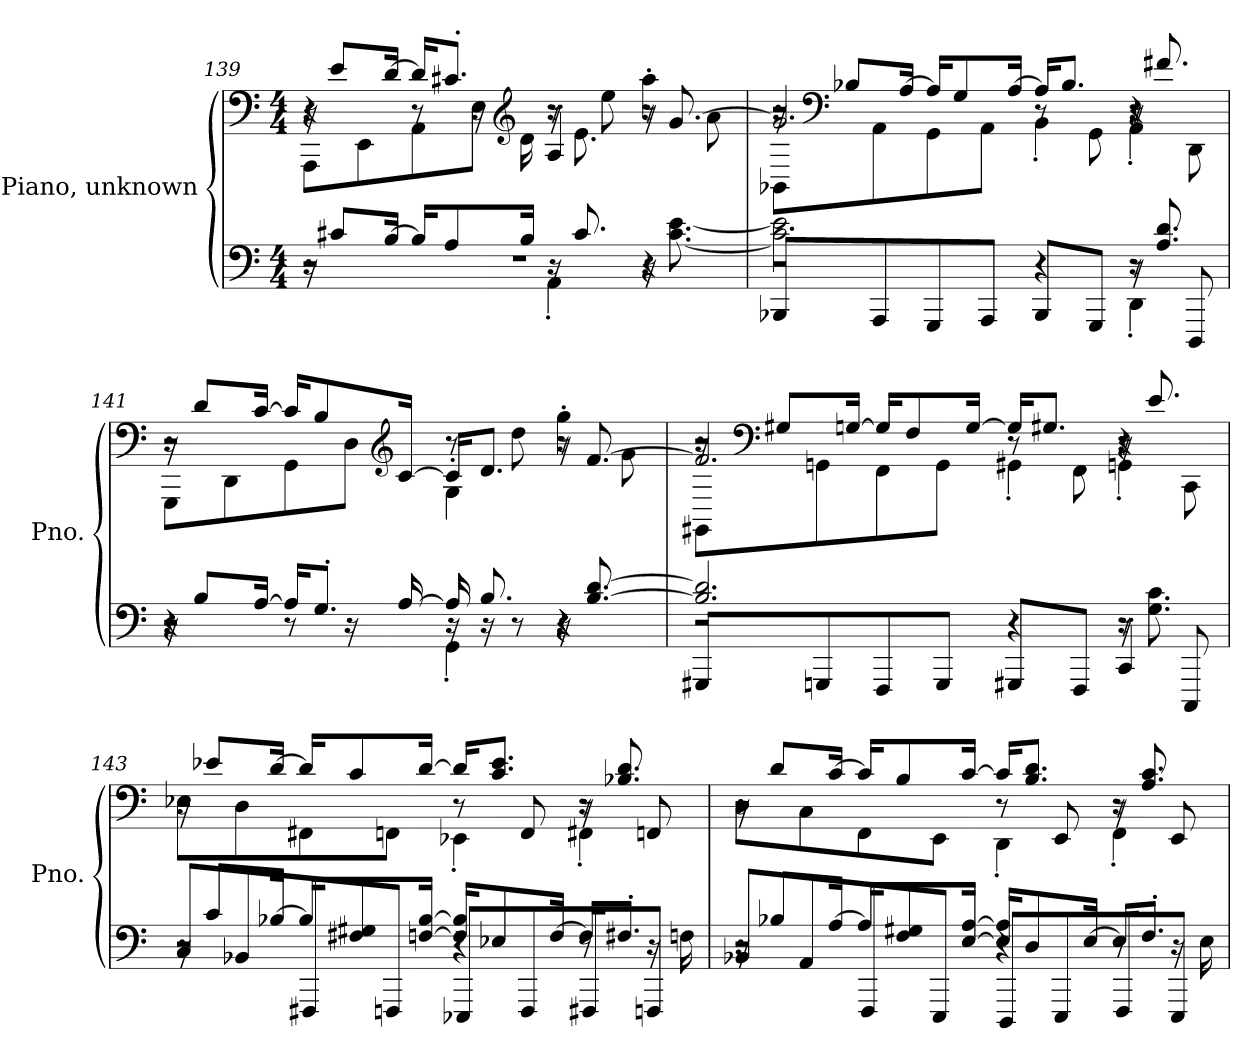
**kern	**kern
*part1	*part1
*staff2	*staff1
*I"Piano, unknown	*
*I'Pno.	*
*clefF4	*clefF4
*k[]	*k[]
*M4/4	*M4/4
=139	=139
*^	*^
*	*^	*	*^
1r	2r	16r	16r	4r	8AAA\L
.	.	8c#X/L	8e/L	.	.
.	.	.	.	.	8EE\
.	.	[16B/Jk	[16d/Jk	.	.
.	.	16B/KL]	16d/KL]	8r	8AA\
.	.	8A/	8.c#X'/J	.	.
.	.	.	.	16r	8E\J
*	*	*	*clefG2	*	*
.	.	16B/Jk	.	16d\	.
.	4AA'\	16r	4A'/	8r	16r
.	.	8.c#/	.	.	8.e\
.	.	.	.	8ee\	.
.	16r	4r	16r	8r	4aa'\
.	[8.c#\ [8.e\	.	[8.g/	.	.
.	.	.	.	8a\	.
!!LO:LB:g=z
=140	=140	=140	=140	=140	=140
*	*	*	*	*	*^
2r	2.c#\] 2.e\]	8BBB-X/L	2.g/]	2r	16r	8BB-X\L
*	*	*	*clefF4	*	*	*
.	.	.	.	.	8B-X/L	.
.	.	8AAA/	.	.	.	8AA\
.	.	.	.	.	[16A/Jk	.
.	.	8GGG/	.	.	16A/KL]	8GG\
.	.	.	.	.	8G/	.
.	.	8AAA/J	.	.	.	8AA\J
.	.	.	.	.	[16A/Jk	.
4r	.	8BBB-/L	.	8r	16A/KL]	4BB-'\
.	.	.	.	.	8.B-/J	.
.	.	8GGG/J	.	8GG\	.	.
16r	4DD'\	8r	16r	8r	4r	4AA'\
8.A/ 8.d/	.	.	8.f#X/	.	.	.
.	.	8DDD/	.	8DD\	.	.
*	*	*	*	*	*v	*v
=141	=141	=141	=141	=141	=141
4r	2r	16r	16r	2r	8GGG\L
.	.	8B/L	8d/L	.	.
.	.	.	.	.	8DD\
.	.	[16A/Jk	[16c/Jk	.	.
8r	.	16A/KL]	16c/KL]	.	8GG\
.	.	8.G'/J	8B/	.	.
16r	.	.	.	.	8D\J
*	*	*	*clefG2	*	*
[16A/	.	.	[16c/Jk	.	.
16A/]	4GG'\	16r	16c/KL]	8r	4G'\
16r	.	8.B/	8.d/J	.	.
8r	.	.	.	8dd\	.
16r	4r	4r	16r	8r	4gg'\
[8.B/ [8.d/	.	.	[8.f/	.	.
.	.	.	.	8g\	.
!!LO:LB:g=z
=142	=142	=142	=142	=142	=142
*	*	*	*	*	*^
2.B/] 2.d/]	2r	8GGG#X/L	2.f/]	2r	16r	8GG#X\L
*	*	*	*clefF4	*	*	*
.	.	.	.	.	8G#X/L	.
.	.	8GGGn/	.	.	.	8GGn\
.	.	.	.	.	[16Gn/Jk	.
.	.	8FFF/	.	.	16G/KL]	8FF\
.	.	.	.	.	8F/	.
.	.	8GGG/J	.	.	.	8GG\J
.	.	.	.	.	[16G/Jk	.
.	4r	8GGG#X/L	.	8r	16G/KL]	4GG#X'\
.	.	.	.	.	8.G#X/J	.
.	.	8FFF/J	.	8FF\	.	.
4CC'/	16r	8r	16r	8r	4r	4GGn'\
.	8.G\ 8.c\	.	8.e/	.	.	.
.	.	8CCC/	.	8CC\	.	.
*	*	*	*	*	*v	*v
!!LO:PB:g=z
=143	=143	=143	=143	=143	=143
16r	2r	8C/L	16r	8E-X\L	2r
8c/L	.	.	8e-X/L	.	.
.	.	8BB-X/	.	8D\	.
[16B-X/Jk	.	.	[16d/Jk	.	.
16B-/KL]	.	8FFF#X/	16d/KL]	8FF#X\	.
8F#X/ 8G#X/	.	.	8c/	.	.
.	.	8FFFn/J	.	8FFn\J	.
[16Fn/ [16B-/Jk	.	.	[16d/Jk	.	.
16F/] 16B-/]KL	4r	8EEE-X/L	16d/KL]	4EE-X'\	8r
8E-X/	.	.	8.c/ 8.e-/J	.	.
.	.	8FFF/	.	.	8FF/
[16F/Jk	.	.	.	.	.
16F/KL]	8r	8FFF#X/	16r	4FF#X'\	8r
8.F#X'/J	.	.	8.B-X/ 8.d/	.	.
.	16r	8FFFn/J	.	.	8FFn/
.	16Fn\	.	.	.	.
!!LO:LB:g=z	!!	!!
=144	=144	=144	=144	=144	=144
16r	2r	8BB-X/L	16r	8D\L	2r
8B-X/L	.	.	8d/L	.	.
.	.	8AA/	.	8C\	.
[16A/Jk	.	.	[16c/Jk	.	.
16A/KL]	.	8FFF/	16c/KL]	8FF\	.
8F/ 8G#X/	.	.	8B/	.	.
.	.	8EEE/J	.	8EE\J	.
[16E/ [16A/Jk	.	.	[16c/Jk	.	.
16E/] 16A/]KL	4r	8DDD/L	16c/KL]	4DD'\	8r
8D/	.	.	8.B/ 8.d/J	.	.
.	.	8EEE/	.	.	8EE/
[16E/Jk	.	.	.	.	.
16E/KL]	8r	8FFF/	16r	4FF'\	8r
8.F'/J	.	.	8.A/ 8.c/	.	.
.	16r	8EEE/J	.	.	8EE/
.	16E\	.	.	.	.
*v	*v	*v	*	*	*
*	*v	*v	*v
=	=
*-	*-
